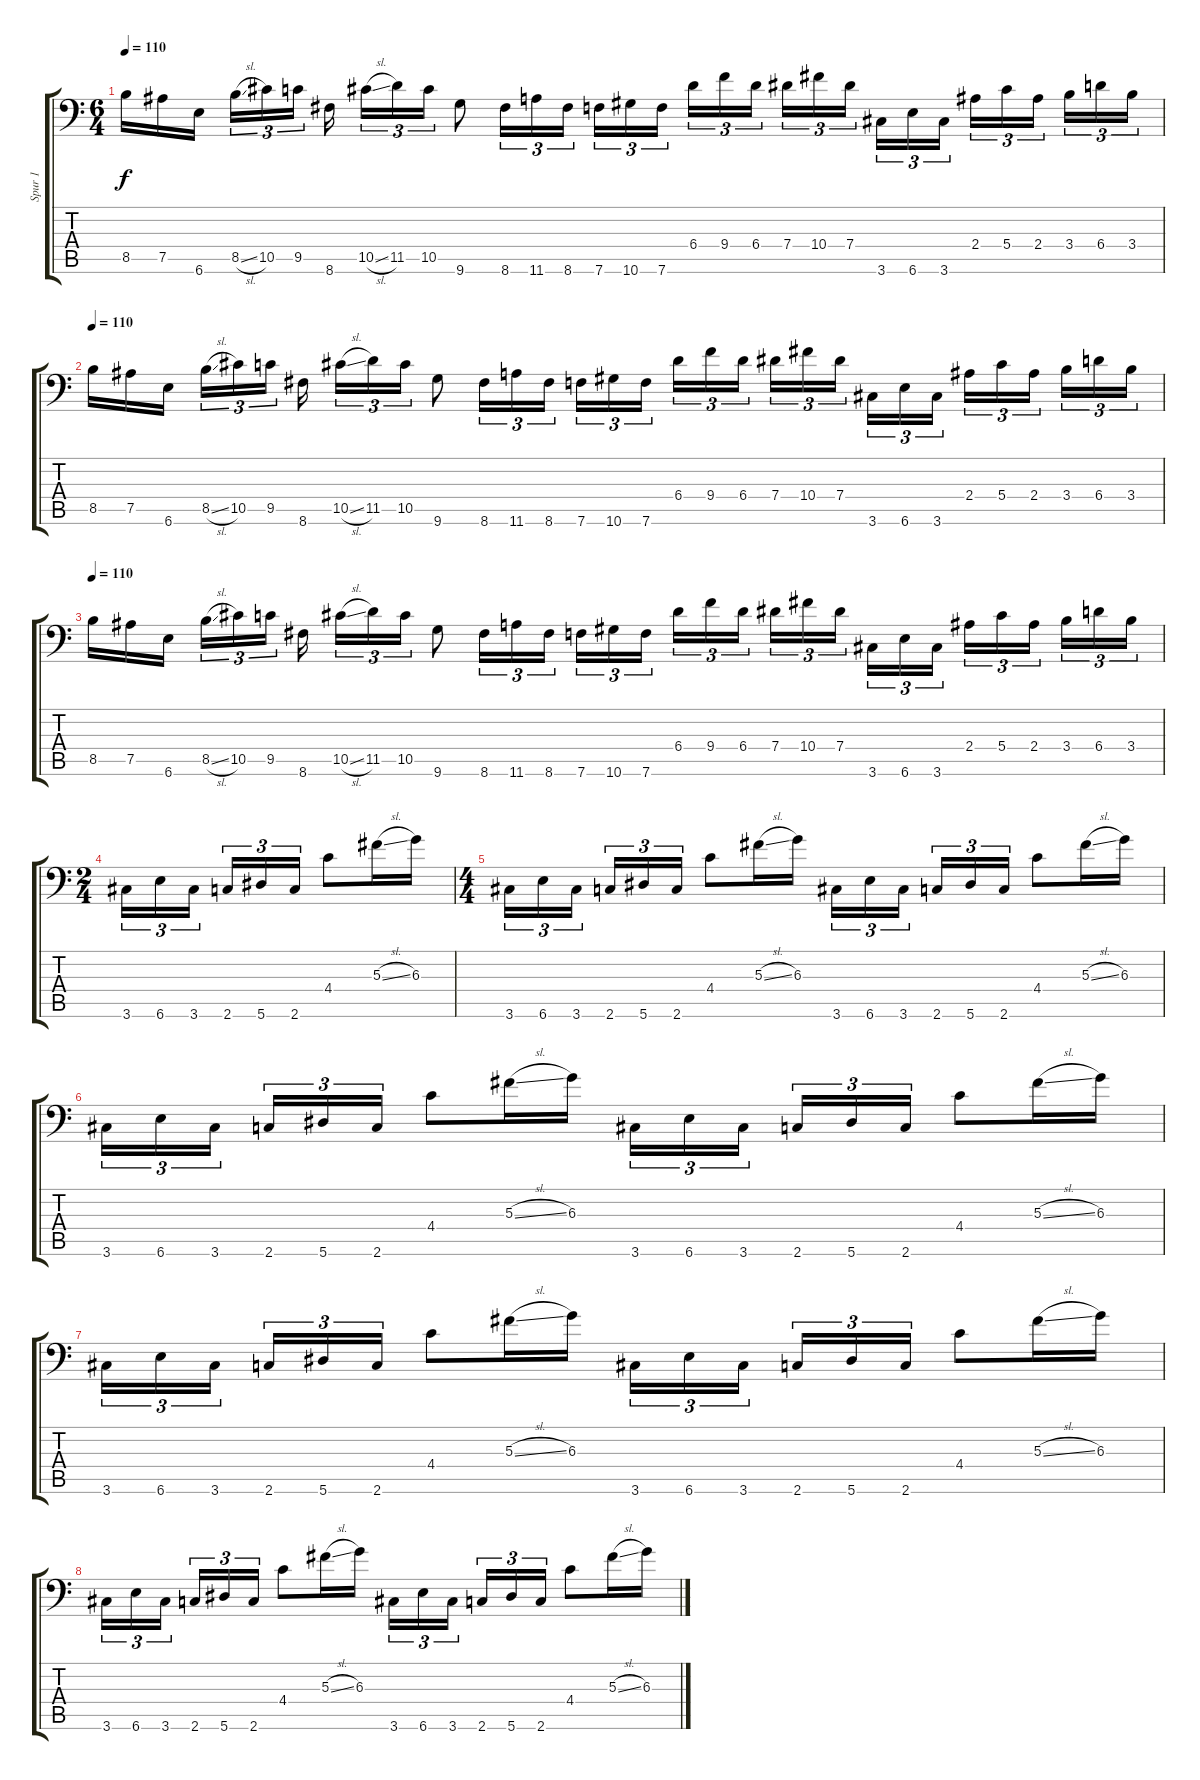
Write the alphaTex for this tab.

\track ("Spur 1" "Spur 1") {instrument distortionguitar}
\staff {score tabs}
\tuning (Bb3 F3 Db3 Ab2 Eb2 Bb1) {hide}
\ts (6 4)
\tempo 110
\clef f4
\ks c
8.5.16{dy f} 7.5.16 6.6.16 8.5{sl}.16{tu (3 2)} 10.5.16{tu (3 2)} 9.5.16{tu (3 2)} 8.6.16 10.5{sl}.16{tu (3 2)} 11.5.16{tu (3 2)} 10.5.16{tu (3 2)} 9.6.8 8.6.16{tu (3 2)} 11.6.16{tu (3 2)} 8.6.16{tu (3 2)} 7.6.16{tu (3 2)} 10.6.16{tu (3 2)} 7.6.16{tu (3 2)} 6.4.16{tu (3 2)} 9.4.16{tu (3 2)} 6.4.16{tu (3 2)} 7.4.16{tu (3 2)} 10.4.16{tu (3 2)} 7.4.16{tu (3 2)} 3.6.16{tu (3 2)} 6.6.16{tu (3 2)} 3.6.16{tu (3 2)} 2.4.16{tu (3 2)} 5.4.16{tu (3 2)} 2.4.16{tu (3 2)} 3.4.16{tu (3 2)} 6.4.16{tu (3 2)} 3.4.16{tu (3 2)} |
\tempo 110
8.5.16 7.5.16 6.6.16 8.5{sl}.16{tu (3 2)} 10.5.16{tu (3 2)} 9.5.16{tu (3 2)} 8.6.16 10.5{sl}.16{tu (3 2)} 11.5.16{tu (3 2)} 10.5.16{tu (3 2)} 9.6.8 8.6.16{tu (3 2)} 11.6.16{tu (3 2)} 8.6.16{tu (3 2)} 7.6.16{tu (3 2)} 10.6.16{tu (3 2)} 7.6.16{tu (3 2)} 6.4.16{tu (3 2)} 9.4.16{tu (3 2)} 6.4.16{tu (3 2)} 7.4.16{tu (3 2)} 10.4.16{tu (3 2)} 7.4.16{tu (3 2)} 3.6.16{tu (3 2)} 6.6.16{tu (3 2)} 3.6.16{tu (3 2)} 2.4.16{tu (3 2)} 5.4.16{tu (3 2)} 2.4.16{tu (3 2)} 3.4.16{tu (3 2)} 6.4.16{tu (3 2)} 3.4.16{tu (3 2)} |
\tempo 110
8.5.16 7.5.16 6.6.16 8.5{sl}.16{tu (3 2)} 10.5.16{tu (3 2)} 9.5.16{tu (3 2)} 8.6.16 10.5{sl}.16{tu (3 2)} 11.5.16{tu (3 2)} 10.5.16{tu (3 2)} 9.6.8 8.6.16{tu (3 2)} 11.6.16{tu (3 2)} 8.6.16{tu (3 2)} 7.6.16{tu (3 2)} 10.6.16{tu (3 2)} 7.6.16{tu (3 2)} 6.4.16{tu (3 2)} 9.4.16{tu (3 2)} 6.4.16{tu (3 2)} 7.4.16{tu (3 2)} 10.4.16{tu (3 2)} 7.4.16{tu (3 2)} 3.6.16{tu (3 2)} 6.6.16{tu (3 2)} 3.6.16{tu (3 2)} 2.4.16{tu (3 2)} 5.4.16{tu (3 2)} 2.4.16{tu (3 2)} 3.4.16{tu (3 2)} 6.4.16{tu (3 2)} 3.4.16{tu (3 2)} |
\ts (2 4)
3.6.16{tu (3 2)} 6.6.16{tu (3 2)} 3.6.16{tu (3 2)} 2.6.16{tu (3 2)} 5.6.16{tu (3 2)} 2.6.16{tu (3 2)} 4.4.8 5.3{sl}.16 6.3.16 |
\ts (4 4)
3.6.16{tu (3 2)} 6.6.16{tu (3 2)} 3.6.16{tu (3 2)} 2.6.16{tu (3 2)} 5.6.16{tu (3 2)} 2.6.16{tu (3 2)} 4.4.8 5.3{sl}.16 6.3.16 3.6.16{tu (3 2)} 6.6.16{tu (3 2)} 3.6.16{tu (3 2)} 2.6.16{tu (3 2)} 5.6.16{tu (3 2)} 2.6.16{tu (3 2)} 4.4.8 5.3{sl}.16 6.3.16 |
3.6.16{tu (3 2)} 6.6.16{tu (3 2)} 3.6.16{tu (3 2)} 2.6.16{tu (3 2)} 5.6.16{tu (3 2)} 2.6.16{tu (3 2)} 4.4.8 5.3{sl}.16 6.3.16 3.6.16{tu (3 2)} 6.6.16{tu (3 2)} 3.6.16{tu (3 2)} 2.6.16{tu (3 2)} 5.6.16{tu (3 2)} 2.6.16{tu (3 2)} 4.4.8 5.3{sl}.16 6.3.16 |
3.6.16{tu (3 2)} 6.6.16{tu (3 2)} 3.6.16{tu (3 2)} 2.6.16{tu (3 2)} 5.6.16{tu (3 2)} 2.6.16{tu (3 2)} 4.4.8 5.3{sl}.16 6.3.16 3.6.16{tu (3 2)} 6.6.16{tu (3 2)} 3.6.16{tu (3 2)} 2.6.16{tu (3 2)} 5.6.16{tu (3 2)} 2.6.16{tu (3 2)} 4.4.8 5.3{sl}.16 6.3.16 |
3.6.16{tu (3 2)} 6.6.16{tu (3 2)} 3.6.16{tu (3 2)} 2.6.16{tu (3 2)} 5.6.16{tu (3 2)} 2.6.16{tu (3 2)} 4.4.8 5.3{sl}.16 6.3.16 3.6.16{tu (3 2)} 6.6.16{tu (3 2)} 3.6.16{tu (3 2)} 2.6.16{tu (3 2)} 5.6.16{tu (3 2)} 2.6.16{tu (3 2)} 4.4.8 5.3{sl}.16 6.3.16
